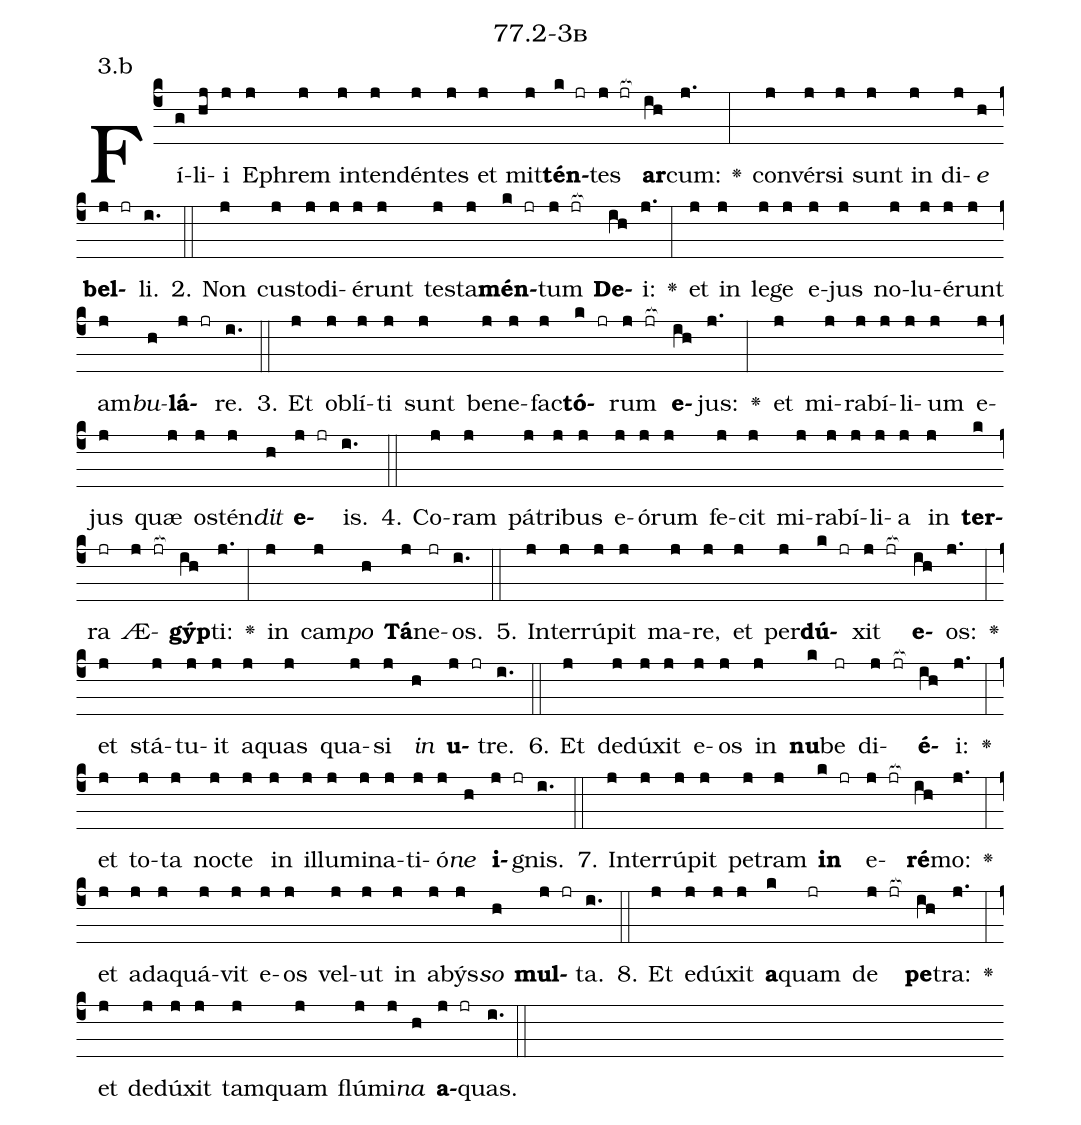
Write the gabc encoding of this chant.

name: 77.2-3b;
annotation: 3.b;
%%
(c4)Fí(g)li(hj)i(j) E(j)phrem(j) in(j)ten(j)dén(j)tes(j) et(j) mit(j)<b>tén</b>(k jr)tes(j jr[ocb:1{]) <b>ar</b>(ih[ocb:0}])cum:(j.) <v>\greheightstar</v>(:) con(j)vér(j)si(j) sunt(j) in(j) di(j)<i>e</i>(h) <b>bel</b>(j jr)li.(i.) (::)
2. Non(j) cus(j)to(j)di(j)é(j)runt(j) tes(j)ta(j)<b>mén</b>(k jr)tum(j jr[ocb:1{]) <b>De</b>(ih[ocb:0}])i:(j.) <v>\greheightstar</v>(:) et(j) in(j) le(j)ge(j) e(j)jus(j) no(j)lu(j)é(j)runt(j) am(j)<i>bu</i>(h)<b>lá</b>(j jr)re.(i.) (::)
3. Et(j) ob(j)lí(j)ti(j) sunt(j) be(j)ne(j)fac(j)<b>tó</b>(k jr)rum(j jr[ocb:1{]) <b>e</b>(ih[ocb:0}])jus:(j.) <v>\greheightstar</v>(:) et(j) mi(j)ra(j)bí(j)li(j)um(j) e(j)jus(j) quæ(j) os(j)tén(j)<i>dit</i>(h) <b>e</b>(j jr)is.(i.) (::)
4. Co(j)ram(j) pá(j)tri(j)bus(j) e(j)ó(j)rum(j) fe(j)cit(j) mi(j)ra(j)bí(j)li(j)a(j) in(j) <b>ter</b>(k)ra(jr) Æ(j jr[ocb:1{])<b>gýp</b>(ih[ocb:0}])ti:(j.) <v>\greheightstar</v>(:) in(j) cam(j)<i>po</i>(h) <b>Tá</b>(j)ne(jr)os.(i.) (::)
5. In(j)ter(j)rú(j)pit(j) ma(j)re,(j) et(j) per(j)<b>dú</b>(k jr)xit(j jr[ocb:1{]) <b>e</b>(ih[ocb:0}])os:(j.) <v>\greheightstar</v>(:) et(j) stá(j)tu(j)it(j) a(j)quas(j) qua(j)si(j) <i>in</i>(h) <b>u</b>(j jr)tre.(i.) (::)
6. Et(j) de(j)dú(j)xit(j) e(j)os(j) in(j) <b>nu</b>(k)be(jr) di(j jr[ocb:1{])<b>é</b>(ih[ocb:0}])i:(j.) <v>\greheightstar</v>(:) et(j) to(j)ta(j) noc(j)te(j) in(j) il(j)lu(j)mi(j)na(j)ti(j)ó(j)<i>ne</i>(h) <b>i</b>(j jr)gnis.(i.) (::)
7. In(j)ter(j)rú(j)pit(j) pe(j)tram(j) <b>in</b>(k jr) e(j jr[ocb:1{])<b>ré</b>(ih[ocb:0}])mo:(j.) <v>\greheightstar</v>(:) et(j) ad(j)a(j)quá(j)vit(j) e(j)os(j) vel(j)ut(j) in(j) a(j)býs(j)<i>so</i>(h) <b>mul</b>(j jr)ta.(i.) (::)
8. Et(j) e(j)dú(j)xit(j) <b>a</b>(k)quam(jr) de(j jr[ocb:1{]) <b>pe</b>(ih[ocb:0}])tra:(j.) <v>\greheightstar</v>(:) et(j) de(j)dú(j)xit(j) tam(j)quam(j) flú(j)mi(j)<i>na</i>(h) <b>a</b>(j jr)quas.(i.) (::)
